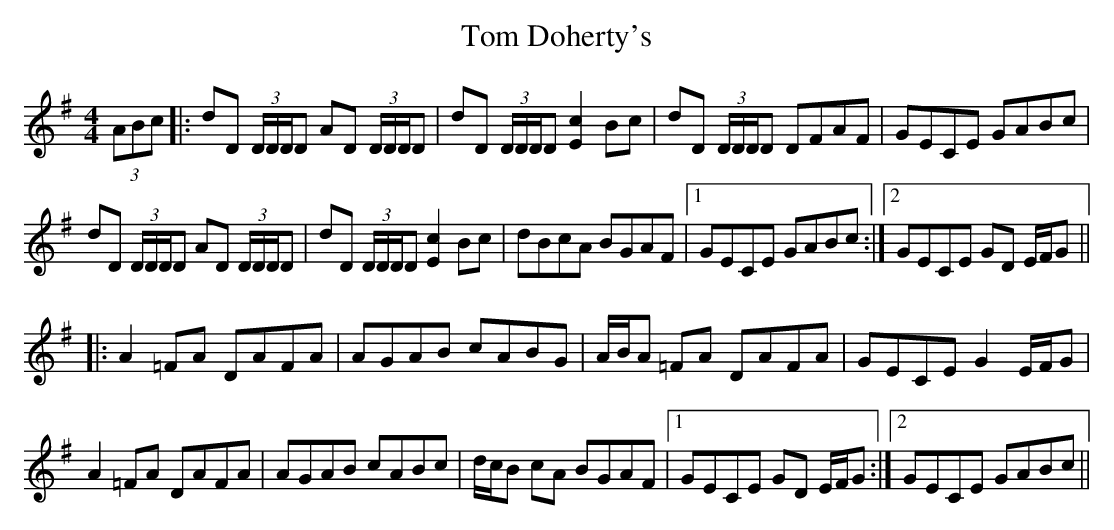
X:1
T: Tom Doherty's
M: 4/4
L: 1/8
K: Dmix
(3ABc|:dD (3D/D/D/D AD (3D/D/D/D|dD (3D/D/D/D [E2c2] Bc|dD (3D/D/D/D DFAF|GECE GABc|
dD (3D/D/D/D AD (3D/D/D/D|dD (3D/D/D/D [E2c2] Bc|dBcA BGAF|1 GECE GABc:|2 GECE GD E/F/G||
|:A2 =FA DAFA|AGAB cABG|A/B/A =FA DAFA|GECE G2 E/F/G|
A2 =FA DAFA|AGAB cABc|d/c/B cA BGAF|1 GECE GD E/F/G:|2 GECE GABc||
